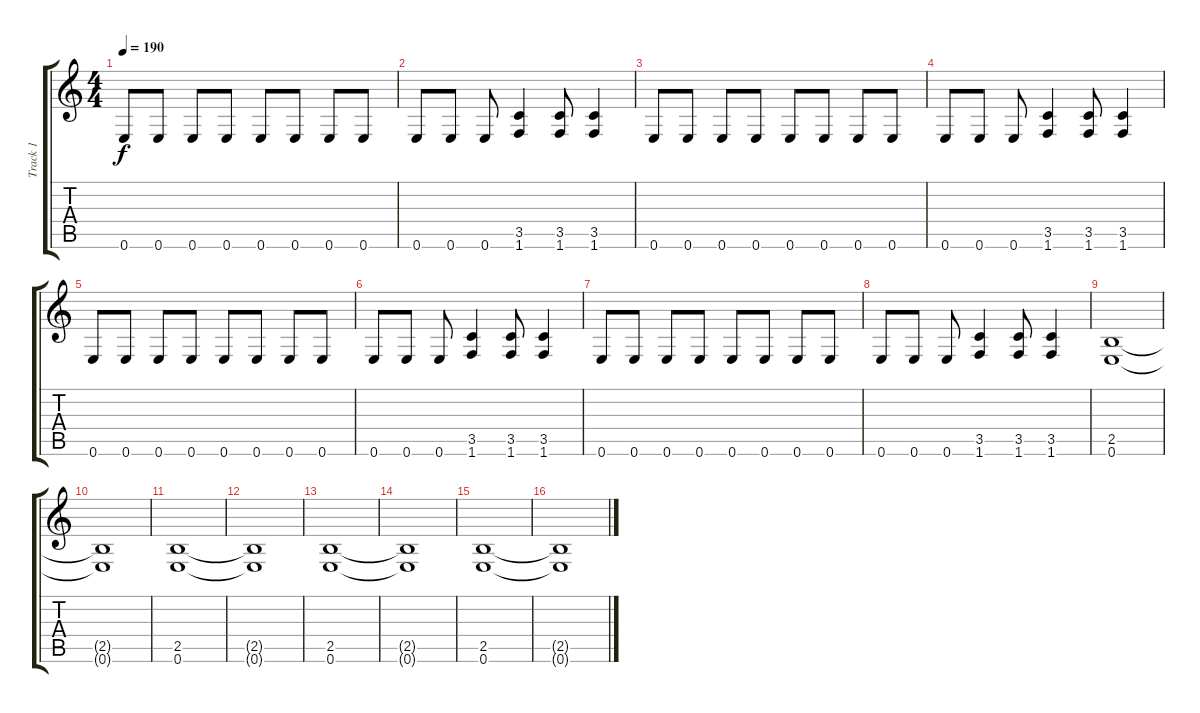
\track ("Track 1" "Track 1") {instrument distortionguitar}
\staff {score tabs}
\tuning (E4 B3 G3 D3 A2 E2) {hide}
\ts (4 4)
\tempo 190
\clef g2
\ks c
0.6.8{dy f} 0.6.8 0.6.8 0.6.8 0.6.8 0.6.8 0.6.8 0.6.8 |
0.6.8 0.6.8 0.6.8 (3.5 1.6).4 (3.5 1.6).8 (3.5 1.6).4 |
0.6.8 0.6.8 0.6.8 0.6.8 0.6.8 0.6.8 0.6.8 0.6.8 |
0.6.8 0.6.8 0.6.8 (3.5 1.6).4 (3.5 1.6).8 (3.5 1.6).4 |
0.6.8 0.6.8 0.6.8 0.6.8 0.6.8 0.6.8 0.6.8 0.6.8 |
0.6.8 0.6.8 0.6.8 (3.5 1.6).4 (3.5 1.6).8 (3.5 1.6).4 |
0.6.8 0.6.8 0.6.8 0.6.8 0.6.8 0.6.8 0.6.8 0.6.8 |
0.6.8 0.6.8 0.6.8 (3.5 1.6).4 (3.5 1.6).8 (3.5 1.6).4 |
(2.5 0.6).1 |
(2.5{t} 0.6{t}).1 |
(2.5 0.6).1 |
(2.5{t} 0.6{t}).1 |
(2.5 0.6).1 |
(2.5{t} 0.6{t}).1 |
(2.5 0.6).1 |
(2.5{t} 0.6{t}).1
